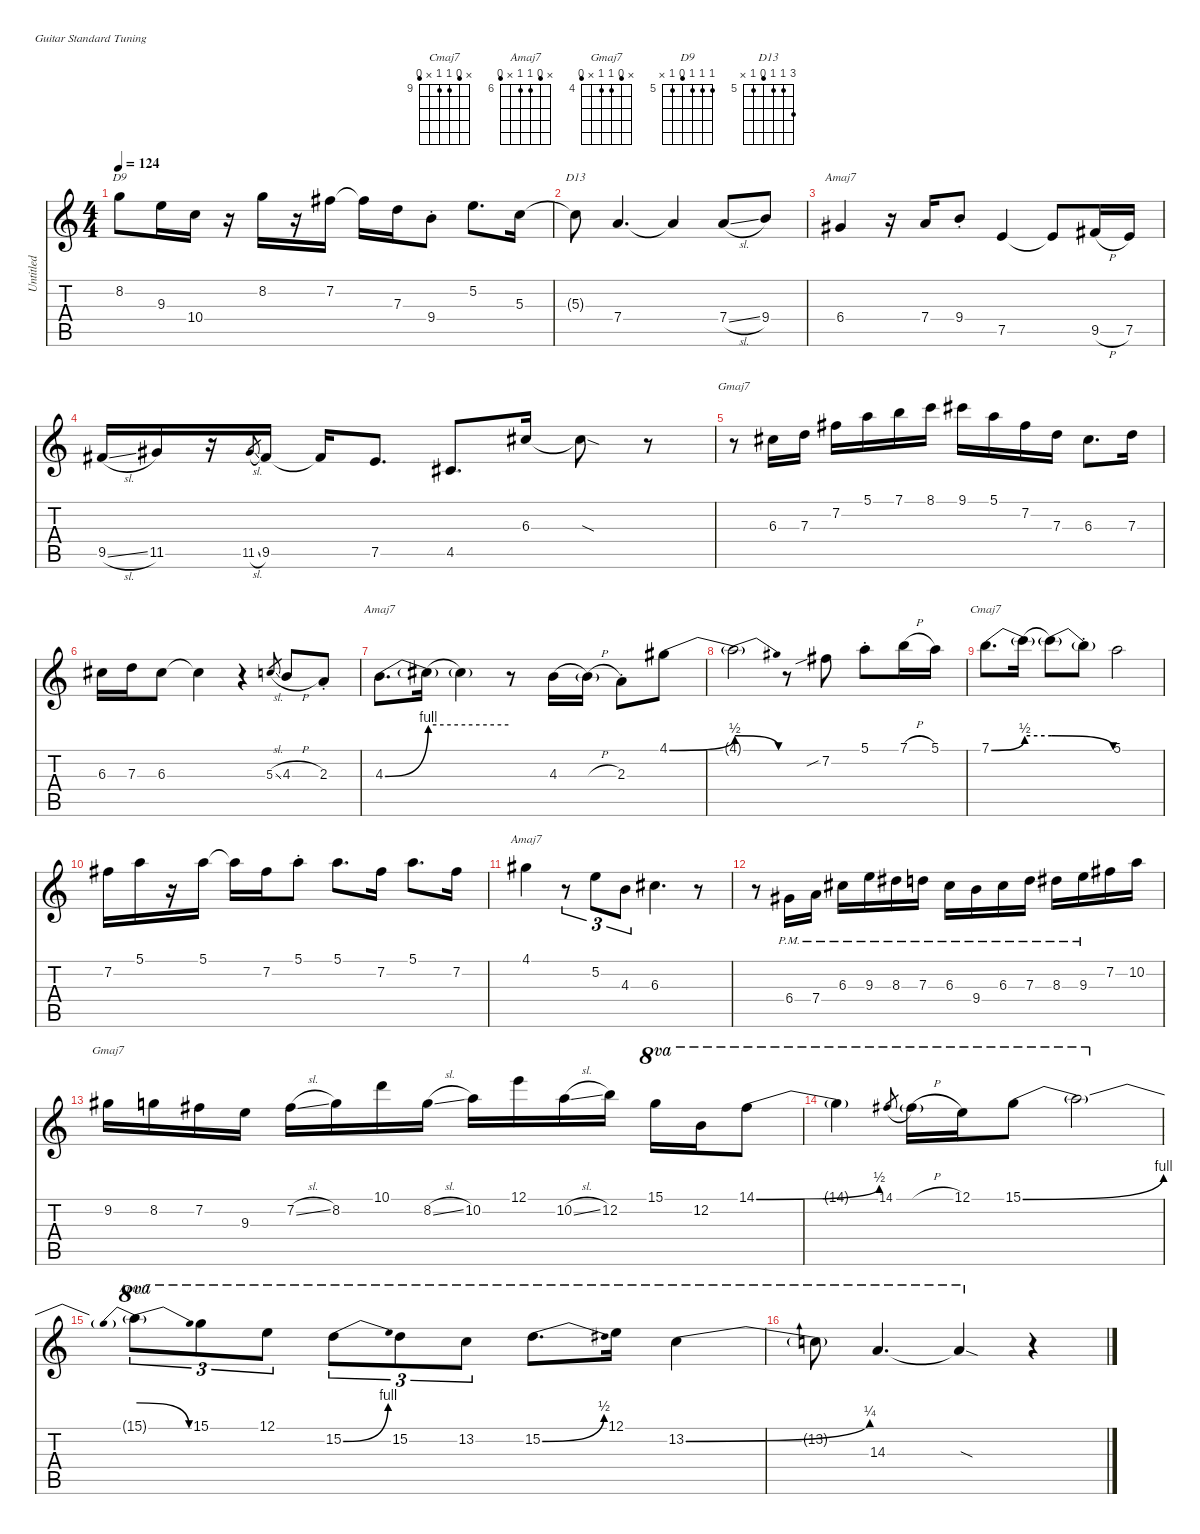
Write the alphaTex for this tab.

\defaultSystemsLayout 4
\hideDynamics
\bracketExtendMode nobrackets
\otherSystemsTrackNameOrientation horizontal
\track ("Untitled" "Untitled") {instrument overdrivenguitar}
\staff {score tabs}
\tuning (E4 B3 G3 D3 A2 E2)
\chord ("Cmaj7" x 8 9 9 x 8) {firstfret 9}
\chord ("Amaj7" x 5 6 6 x 5) {firstfret 6}
\chord ("Gmaj7" x 3 4 4 x 3) {firstfret 4}
\chord ("D9" 5 5 5 4 5 x) {firstfret 5}
\chord ("D13" 7 5 5 4 5 x) {firstfret 5}
\ts (4 4)
\tempo 124
\clef g2
\ks c
8.2.8{ch "D9" dy mf beam Down} 9.3.16{beam Down} 10.4.16{beam Down} r.16{beam Down} 8.2.16{beam Down} r.16{beam Down} 7.2{acc #}.16{beam Down} 7.2{t acc #}.16{beam Down} 7.3.16{beam Down} 9.4{st}.8{beam Down} 5.2.8{d beam Down} 5.3.16{beam Down} |
5.3{t}.8{ch "D13" beam Down} 7.4.4{d beam Up} 7.4{t}.4{beam Up} 7.4{sl}.8{beam Up} 9.4.8{beam Up} |
6.4{acc #}.4{ch "Amaj7" beam Up} r.16{beam Up} 7.4.16{beam Up} 9.4{st}.8{beam Up} 7.5.4{beam Up} 7.5{t}.8{beam Up} 9.5{h acc #}.16{beam Up} 7.5.16{beam Up} |
9.5{sl acc #}.16{beam Up} 11.5{acc #}.16{beam Up} r.16{beam Up} 11.5{sl acc #}.8{gr beam Up} 9.5{acc #}.16{beam Up} 9.5{t acc #}.16{beam Up} 7.5.8{d beam Up} 4.5{acc #}.8{d beam Up} 6.3{acc #}.16{beam Up} 6.3{sod t acc #}.8{beam Down} r.8{beam Down} |
r.8{ch "Gmaj7" beam Down} 6.3{acc #}.16{beam Down} 7.3.16{beam Down} 7.2{acc #}.16{beam Down} 5.1.16{beam Down} 7.1.16{beam Down} 8.1.16{beam Down} 9.1{acc #}.16{beam Down} 5.1.16{beam Down} 7.2{acc #}.16{beam Down} 7.3.16{beam Down} 6.3{acc #}.8{d beam Down} 7.3.16{beam Down} |
6.3{acc #}.16{beam Down} 7.3.16{beam Down} 6.3{acc #}.8{beam Down} 6.3{t acc #}.4{beam Down} r.4{beam Down} 5.3{sl}.8{gr beam Up} 4.3{h}.8{beam Up} 2.3{st}.8{beam Up} |
4.3{be (bend 0 0 60 4)}.8{d ch "Amaj7" beam Down} 4.3{be (hold 0 4 60 4) t}.16{beam Down} 4.3{t}.4{beam Down} r.8{beam Down} 4.3{be (hold 0 0 60 0)}.16{beam Up} 4.3{h t}.16{beam Up} 2.3{st}.8{beam Down} 4.1{be (bend 0 0 60 2) acc #}.8{beam Down} |
4.1{be (release 0 2 60 0) t}.2{beam Down} r.8{beam Down} 7.2{sib acc #}.8{beam Down} 5.1{st}.8{beam Down} 7.1{h}.16{beam Down} 5.1.16{beam Down} |
7.1{be (bend 0 0 60 2)}.8{d ch "Cmaj7" beam Down} 7.1{be (hold 0 2 60 2) t}.16{beam Down} 7.1{be (release 0 2 60 0) t}.8{beam Down} 7.1{st t}.8{beam Down} 5.1.2{beam Down} |
7.2{acc #}.16{beam Down} 5.1.16{beam Down} r.16{beam Down} 5.1.16{beam Down} 5.1{t}.16{beam Down} 7.2{acc #}.16{beam Down} 5.1{st}.8{beam Down} 5.1.8{d beam Down} 7.2{acc #}.16{beam Down} 5.1.8{d beam Down} 7.2{acc #}.16{beam Down} |
4.1{acc #}.4{ch "Amaj7" beam Down} r.8{tu (3 2) beam Down} 5.2.8{tu (3 2) beam Down} 4.3.8{tu (3 2) beam Down} 6.3{acc #}.4{d beam Down} r.8{beam Down} |
r.8{beam Down} 6.4{pm acc #}.16{beam Up} 7.4{pm}.16{beam Up} 6.3{pm acc #}.16{beam Down} 9.3{pm}.16{beam Down} 8.3{pm acc #}.16{beam Down} 7.3{pm}.16{beam Down} 6.3{pm acc #}.16{beam Down} 9.4{pm}.16{beam Down} 6.3{pm acc #}.16{beam Down} 7.3{pm}.16{beam Down} 8.3{pm acc #}.16{beam Down} 9.3{pm}.16{beam Down} 7.2{acc #}.16{beam Down} 10.2.16{beam Down} |
9.2{acc #}.16{ch "Gmaj7" beam Down} 8.2.16{beam Down} 7.2{acc #}.16{beam Down} 9.3.16{beam Down} 7.2{sl acc #}.16{beam Down} 8.2.16{beam Down} 10.1.16{beam Down} 8.2{sl}.16{beam Down} 10.2.16{beam Down} 12.1.16{beam Down} 10.2{sl}.16{beam Down} 12.2.16{beam Down} 15.1.16{ot 8va beam Down} 12.2.16{ot 8va beam Down} 14.1{be (bend 0 0 60 2) acc #}.8{ot 8va beam Down} |
14.1{t}.4{ot 8va beam Down} 14.1{be (hold 0 0 60 0) acc #}.8{ot 8va gr beam Up} 14.1{h t acc #}.16{ot 8va beam Down} 12.1.16{ot 8va beam Down} 15.1{be (bend 0 0 60 4)}.8{ot 8va beam Down} 15.1{t}.2{ot 8va beam Down} |
15.1{be (prebendrelease 0 4 60 0) t}.8{tu (3 2) ch "Amaj7" ot 8va beam Down} 15.1.8{tu (3 2) ot 8va beam Down} 12.1.8{tu (3 2) ot 8va beam Down} 15.2{be (bend 0 0 60 4)}.8{tu (3 2) ot 8va beam Down} 15.2.8{tu (3 2) ot 8va beam Down} 13.2.8{tu (3 2) ot 8va beam Down} 15.2{be (bend 0 0 60 2)}.8{d ot 8va beam Down} 12.1.16{ot 8va beam Down} 13.2{be (bend 0 0 60 1)}.4{ot 8va beam Down} |
13.2{t}.8{ot 8va beam Down} 14.3.4{d ot 8va beam Up} 14.3{sod t}.4{ot 8va beam Up} r.4{beam Up}
